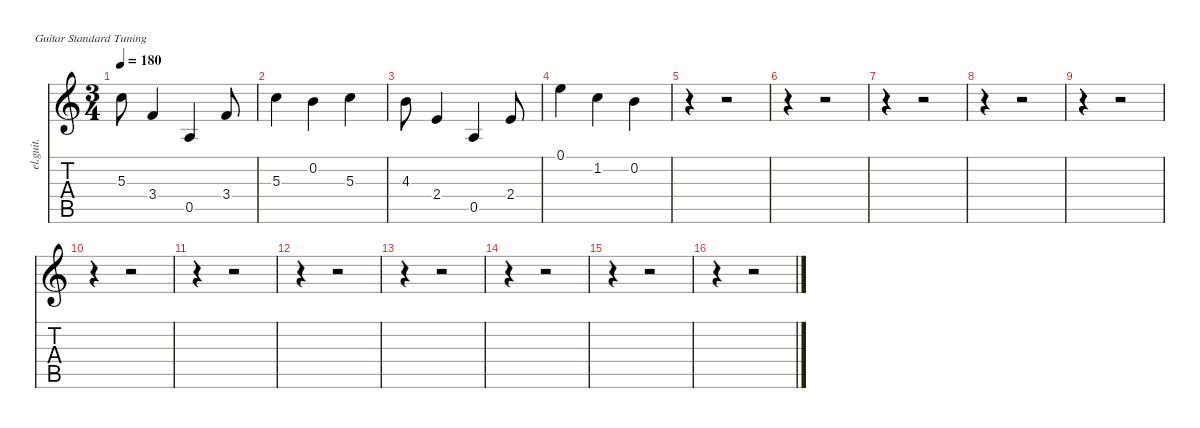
\defaultSystemsLayout 4
\hideDynamics
\bracketExtendMode nobrackets
\track ("leo" "el.guit.") {instrument electricguitarclean}
\staff {score tabs}
\tuning (E4 B3 G3 D3 A2 E2)
\ts (3 4)
\tempo 180
\clef g2
\ks c
5.3.8{dy f beam Down} 3.4.4{beam Up} 0.5.4{beam Up} 3.4.8{beam Up} |
5.3.4{beam Down} 0.2.4{beam Down} 5.3.4{beam Down} |
4.3.8{beam Down} 2.4.4{beam Up} 0.5.4{beam Up} 2.4.8{beam Up} |
0.1.4{beam Down} 1.2.4{beam Down} 0.2.4{beam Down} |
r.4{beam Down} r.2{beam Down} |
r.4{beam Down} r.2{beam Down} |
r.4{beam Down} r.2{beam Down} |
r.4{beam Down} r.2{beam Down} |
r.4{beam Down} r.2{beam Down} |
r.4{beam Down} r.2{beam Down} |
r.4{beam Down} r.2{beam Down} |
r.4{beam Down} r.2{beam Down} |
r.4{beam Down} r.2{beam Down} |
r.4{beam Down} r.2{beam Down} |
r.4{beam Down} r.2{beam Down} |
r.4{beam Down} r.2{beam Down}
